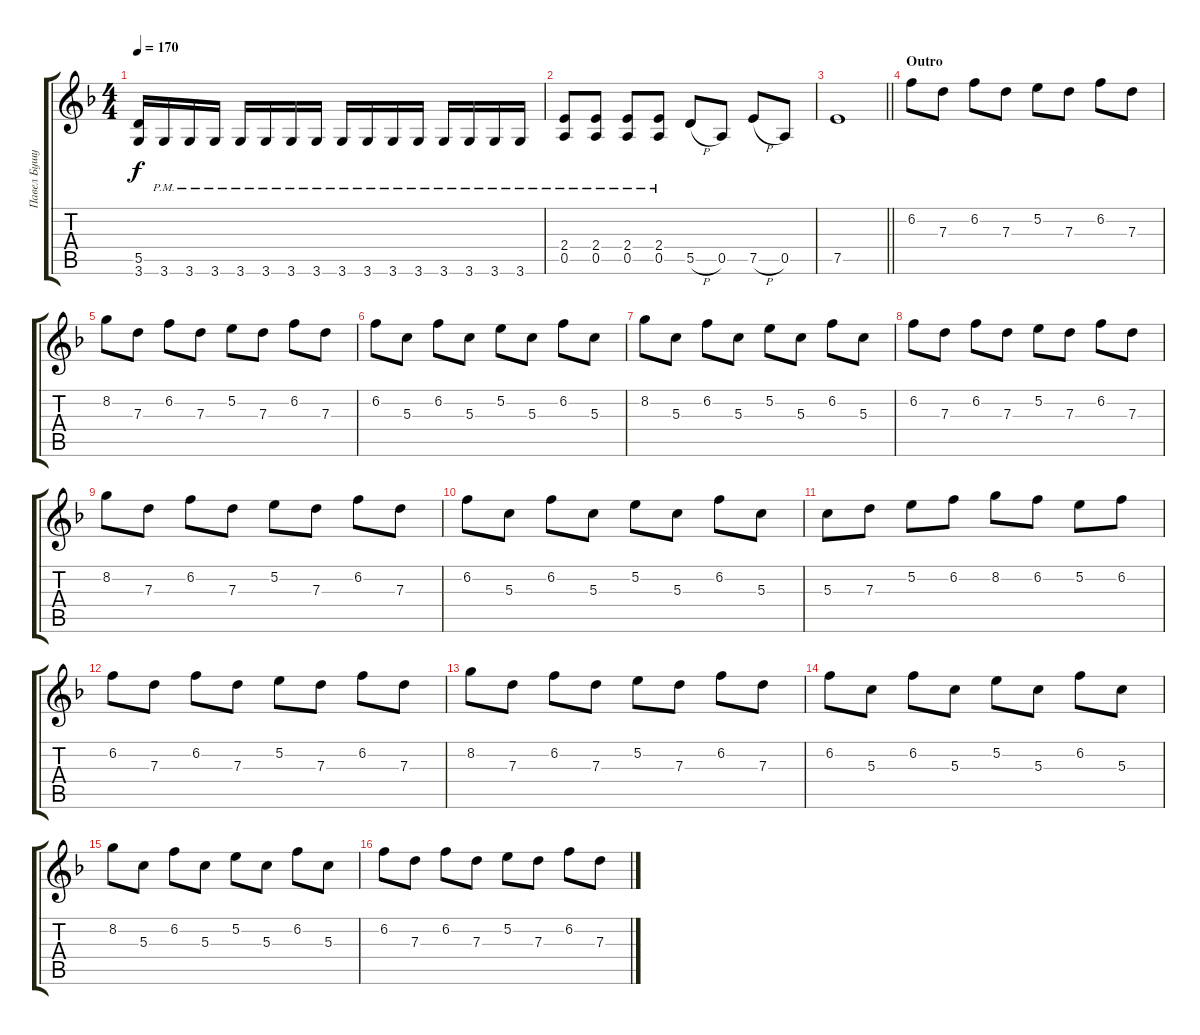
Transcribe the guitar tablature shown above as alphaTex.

\track ("Павел Бушуев" "Павел Бушу") {instrument distortionguitar}
\staff {score tabs}
\tuning (E4 B3 G3 D3 A2 E2) {hide}
\ts (4 4)
\tempo 170
\clef g2
\ks f
(5.5 3.6).16{dy f} 3.6{pm}.16 3.6{pm}.16 3.6{pm}.16 3.6{pm}.16 3.6{pm}.16 3.6{pm}.16 3.6{pm}.16 3.6{pm}.16 3.6{pm}.16 3.6{pm}.16 3.6{pm}.16 3.6{pm}.16 3.6{pm}.16 3.6{pm}.16 3.6{pm}.16 |
(2.4{pm} 0.5{pm}).8 (2.4{pm} 0.5{pm}).8 (2.4{pm} 0.5{pm}).8 (2.4{pm} 0.5{pm}).8 5.5{h}.8 0.5.8 7.5{h}.8 0.5.8 |
\barLineRight lightlight
7.5.1 |
\section ("" "Outro")
6.2.8 7.3.8 6.2.8 7.3.8 5.2.8 7.3.8 6.2.8 7.3.8 |
8.2.8 7.3.8 6.2.8 7.3.8 5.2.8 7.3.8 6.2.8 7.3.8 |
6.2.8 5.3.8 6.2.8 5.3.8 5.2.8 5.3.8 6.2.8 5.3.8 |
8.2.8 5.3.8 6.2.8 5.3.8 5.2.8 5.3.8 6.2.8 5.3.8 |
6.2.8 7.3.8 6.2.8 7.3.8 5.2.8 7.3.8 6.2.8 7.3.8 |
8.2.8 7.3.8 6.2.8 7.3.8 5.2.8 7.3.8 6.2.8 7.3.8 |
6.2.8 5.3.8 6.2.8 5.3.8 5.2.8 5.3.8 6.2.8 5.3.8 |
5.3.8 7.3.8 5.2.8 6.2.8 8.2.8 6.2.8 5.2.8 6.2.8 |
6.2.8 7.3.8 6.2.8 7.3.8 5.2.8 7.3.8 6.2.8 7.3.8 |
8.2.8 7.3.8 6.2.8 7.3.8 5.2.8 7.3.8 6.2.8 7.3.8 |
6.2.8 5.3.8 6.2.8 5.3.8 5.2.8 5.3.8 6.2.8 5.3.8 |
8.2.8 5.3.8 6.2.8 5.3.8 5.2.8 5.3.8 6.2.8 5.3.8 |
6.2.8 7.3.8 6.2.8 7.3.8 5.2.8 7.3.8 6.2.8 7.3.8
